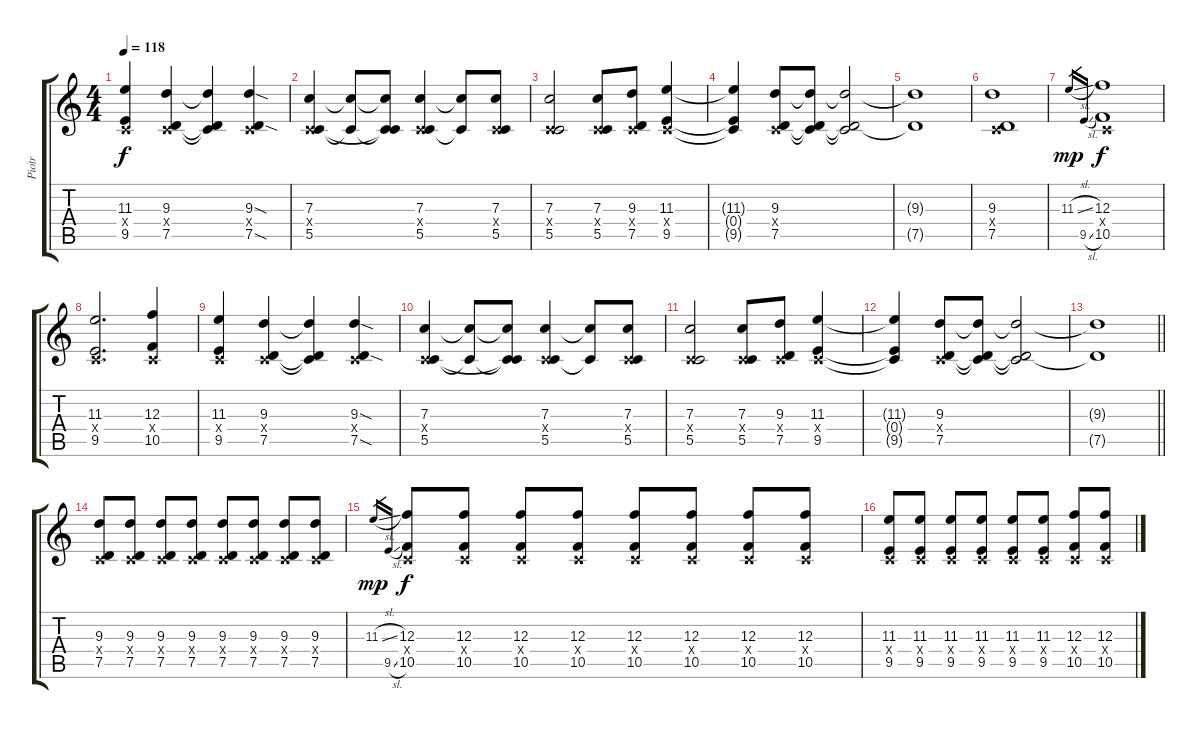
\track ("Piotr" "Piotr") {instrument distortionguitar}
\staff {score tabs}
\tuning (D4 A3 F3 C3 G2 D2) {hide}
\ts (4 4)
\tempo 118
\clef g2
\ks c
(11.3 0.4{x} 9.5).4{dy f} (9.3 0.4{x} 7.5).4 (9.3{t} 0.4{t} 7.5{t}).4 (9.3{sod} 0.4{x} 7.5{sod}).4 |
(7.3 0.4{x} 5.5).4 (7.3{t} 5.5{t}).8 (7.3{t} 0.4{t} 5.5{t}).8 (7.3 0.4{x} 5.5).4 (7.3{t} 5.5{t}).8 (7.3 0.4{x} 5.5).8 |
(7.3 0.4{x} 5.5).2 (7.3 0.4{x} 5.5).8 (9.3 0.4{x} 7.5).8 (11.3 0.4{x} 9.5).4 |
(11.3{t} 0.4{t} 9.5{t}).4 (9.3 0.4{x} 7.5).8 (9.3{t} 0.4{t} 7.5{t}).8 (9.3{t} 0.4{t} 7.5{t}).2 |
(9.3{t} 7.5{t}).1 |
(9.3 0.4{x} 7.5).1 |
11.3{sl}.16{gr dy mp} 9.5{sl}.16{gr} (12.3 0.4{x} 10.5).1{dy f} |
(11.3 0.4{x} 9.5).2{d} (12.3 0.4{x} 10.5).4 |
(11.3 0.4{x} 9.5).4 (9.3 0.4{x} 7.5).4 (9.3{t} 0.4{t} 7.5{t}).4 (9.3{sod} 0.4{x} 7.5{sod}).4 |
(7.3 0.4{x} 5.5).4 (7.3{t} 5.5{t}).8 (7.3{t} 0.4{t} 5.5{t}).8 (7.3 0.4{x} 5.5).4 (7.3{t} 5.5{t}).8 (7.3 0.4{x} 5.5).8 |
(7.3 0.4{x} 5.5).2 (7.3 0.4{x} 5.5).8 (9.3 0.4{x} 7.5).8 (11.3 0.4{x} 9.5).4 |
(11.3{t} 0.4{t} 9.5{t}).4 (9.3 0.4{x} 7.5).8 (9.3{t} 0.4{t} 7.5{t}).8 (9.3{t} 0.4{t} 7.5{t}).2 |
\barLineRight lightlight
(9.3{t} 7.5{t}).1 |
(9.3 0.4{x} 7.5).8 (9.3 0.4{x} 7.5).8 (9.3 0.4{x} 7.5).8 (9.3 0.4{x} 7.5).8 (9.3 0.4{x} 7.5).8 (9.3 0.4{x} 7.5).8 (9.3 0.4{x} 7.5).8 (9.3 0.4{x} 7.5).8 |
11.3{sl}.16{gr dy mp} 9.5{sl}.16{gr} (12.3 0.4{x} 10.5).8{dy f} (12.3 0.4{x} 10.5).8 (12.3 0.4{x} 10.5).8 (12.3 0.4{x} 10.5).8 (12.3 0.4{x} 10.5).8 (12.3 0.4{x} 10.5).8 (12.3 0.4{x} 10.5).8 (12.3 0.4{x} 10.5).8 |
(11.3 0.4{x} 9.5).8 (11.3 0.4{x} 9.5).8 (11.3 0.4{x} 9.5).8 (11.3 0.4{x} 9.5).8 (11.3 0.4{x} 9.5).8 (11.3 0.4{x} 9.5).8 (12.3 0.4{x} 10.5).8 (12.3 0.4{x} 10.5).8
